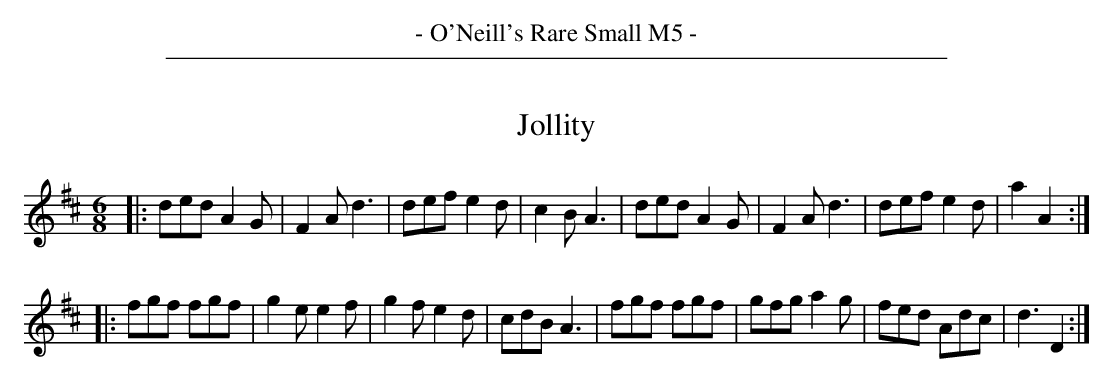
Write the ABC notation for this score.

X:1
T: Jollity
M: 6/8
L: 1/8
K: D
|:\
ded A2G | F2A d3 | def e2d | c2B A3 |\
ded A2G | F2A d3 | def e2d | a2  A2 :|
|:\
fgf fgf | g2e e2f | g2f e2d | cdB A3 |\
fgf fgf | gfg a2g | fed Adc | d3 D2 :|
